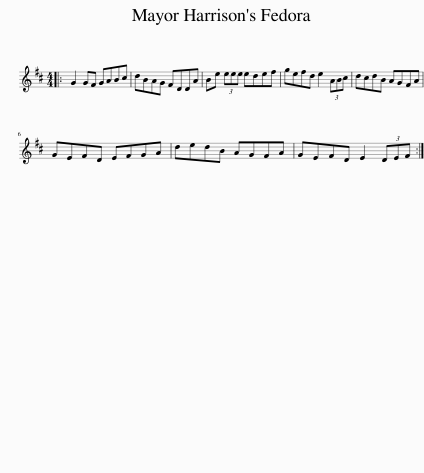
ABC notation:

X:1
L:1/8
M:4/4
I:linebreak $
K:D
V:1 treble
V:1
|: G2 GF GABc | dBAG FDDA | Be (3eee edef | gefd e2 (3ABc | dcdB AGFA |$ %5
 GEFD EFGA | dedB AGFA | GEFD E2 (3DEF :| %8
